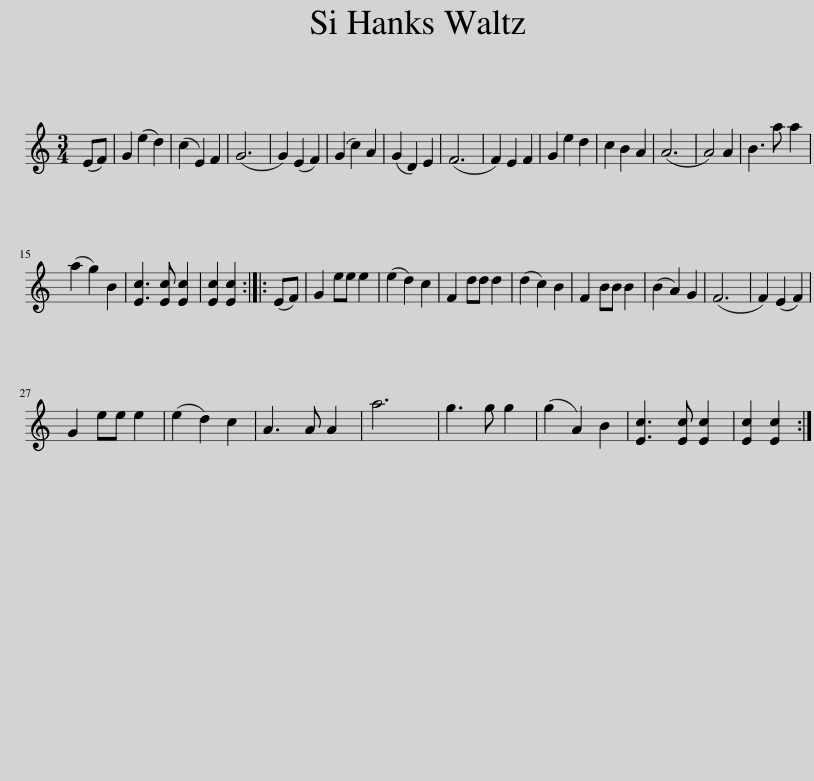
X:1
L:1/8
M:3/4
I:linebreak $
K:C
V:1 treble
V:1
 (EF) | G2 (e2 d2) | (c2 E2) F2 | (G6 | G2) (E2 F2) | %5
 (G2 c2) A2 | (G2 D2) E2 | (F6 | F2) E2 F2 | G2 e2 d2 | %10
 c2 B2 A2 | (A6 | A4) A2 | B3 a a2 |$ (a2 g2) B2 | %15
 [Ec]3 [Ec] [Ec]2 | [Ec]2 [Ec]2 :: (EF) | G2 ee e2 | (e2 d2) c2 | %20
 F2 dd d2 | (d2 c2) B2 | F2 BB B2 | (B2 A2) G2 | (F6 | %25
 F2) (E2 F2) |$ G2 ee e2 | (e2 d2) c2 | A3 A A2 | a6 | %30
 g3 g g2 | (g2 A2) B2 | [Ec]3 [Ec] [Ec]2 | [Ec]2 [Ec]2 :| %34
